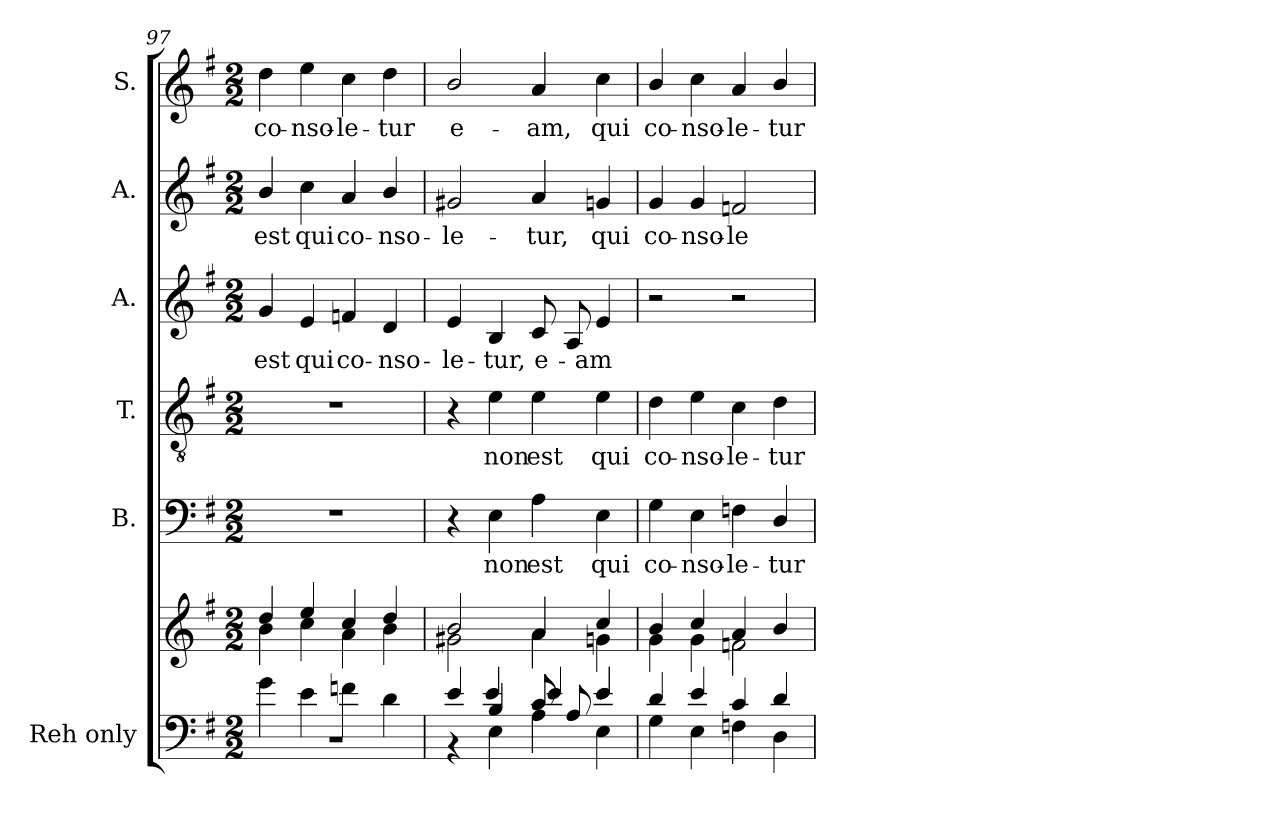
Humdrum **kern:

**kern	**kern	**kern	**text	**kern	**text	**kern	**text	**kern	**text	**kern	**text
*part6	*part6	*part5	*part5	*part4	*part4	*part3	*part3	*part2	*part2	*part1	*part1
*staff7	*staff6	*staff5	*staff5	*staff4	*staff4	*staff3	*staff3	*staff2	*staff2	*staff1	*staff1
*I"Reh  only	*	*I"B.	*	*I"T.	*	*I"A.	*	*I"A.	*	*I"S.	*
*	*	*I'B.	*	*I'T.	*	*I'A.	*	*I'A.	*	*	*
*clefF4	*clefG2	*clefF4	*	*clefGv2	*	*clefG2	*	*clefG2	*	*clefG2	*
*	*	*	*	*ITrd7c12	*	*	*	*	*	*	*
*k[f#]	*k[f#]	*k[f#]	*	*k[f#]	*	*k[f#]	*	*k[f#]	*	*k[f#]	*
*G:	*G:	*G:	*	*G:	*	*G:	*	*G:	*	*G:	*
*M2/2	*M2/2	*M2/2	*	*M2/2	*	*M2/2	*	*M2/2	*	*M2/2	*
=97	=97	=97	=97	=97	=97	=97	=97	=97	=97	=97	=97
*^	*^	*	*	*	*	*	*	*	*	*	*
!	!	!	!	!	!	!	!	!	!LO:LY:b:color=#000000	!	!	!	!
!	!	!	!	!	!	!	!	!	!	!	!LO:LY:b:color=#000000	!	!
!	!	!	!	!	!	!	!	!	!	!	!	!	!LO:LY:b:color=#000000
4gi\	1r	4ddi/	4bi\	1r	.	1r	.	4gi/	est	4bi/	est	4ddi\	co-
!	!	!	!	!	!	!	!	!	!LO:LY:b:color=#000000	!	!	!	!
!	!	!	!	!	!	!	!	!	!	!	!LO:LY:b:color=#000000	!	!
!	!	!	!	!	!	!	!	!	!	!	!	!	!LO:LY:b:color=#000000
4ei\	.	4eei/	4cci\	.	.	.	.	4ei/	qui	4cci\	qui	4eei\	-nso-
!	!	!	!	!	!	!	!	!	!LO:LY:b:color=#000000	!	!	!	!
!	!	!	!	!	!	!	!	!	!	!	!LO:LY:b:color=#000000	!	!
!	!	!	!	!	!	!	!	!	!	!	!	!	!LO:LY:b:color=#000000
4fni\	.	4cci/	4ai\	.	.	.	.	4fni/	co-	4ai/	co-	4cci\	-le-
!	!	!	!	!	!	!	!	!	!LO:LY:b:color=#000000	!	!	!	!
!	!	!	!	!	!	!	!	!	!	!	!LO:LY:b:color=#000000	!	!
!	!	!	!	!	!	!	!	!	!	!	!	!	!LO:LY:b:color=#000000
4di\	.	4ddi/	4bi\	.	.	.	.	4di/	-nso-	4bi/	-nso-	4ddi\	-tur
=98	=98	=98	=98	=98	=98	=98	=98	=98	=98	=98	=98	=98	=98
*	*^	*	*	*	*	*	*	*	*	*	*	*	*
!	!	!	!	!	!	!	!	!	!	!LO:LY:b:color=#000000	!	!	!	!
!	!	!	!	!	!	!	!	!	!	!	!	!LO:LY:b:color=#000000	!	!
!	!	!	!	!	!	!	!	!	!	!	!	!	!	!LO:LY:b:color=#000000
4ei/	4ryy	4r	2bi/	2g#Xi\	4r	.	4r	.	4ei/	-le-	2g#Xi/	-le-	2bi/	e-
!	!	!	!	!	!	!LO:LY:b:color=#000000	!	!	!	!	!	!	!	!
!	!	!	!	!	!	!	!	!LO:LY:b:color=#000000	!	!	!	!	!	!
!	!	!	!	!	!	!	!	!	!	!LO:LY:b:color=#000000	!	!	!	!
4Bi/	4ei/	4Ei\	.	.	4Ei\	non	4Ei\	non	4Bi/	-tur,	.	.	.	.
!	!	!	!	!	!	!LO:LY:b:color=#000000	!	!	!	!	!	!	!	!
!	!	!	!	!	!	!	!	!LO:LY:b:color=#000000	!	!	!	!	!	!
!	!	!	!	!	!	!	!	!	!	!LO:LY:b:color=#000000	!	!	!	!
!	!	!	!	!	!	!	!	!	!	!	!	!LO:LY:b:color=#000000	!	!
!	!	!	!	!	!	!	!	!	!	!	!	!	!	!LO:LY:b:color=#000000
8ci/	4ei/	4Ai\	4ai/	4ai\	4Ai\	est	4Ei\	est	8ci/	e-	4ai/	-tur,	4ai/	-am,
8Ai/	.	.	.	.	.	.	.	.	8Ai/	.	.	.	.	.
!	!	!	!	!	!	!LO:LY:b:color=#000000	!	!	!	!	!	!	!	!
!	!	!	!	!	!	!	!	!LO:LY:b:color=#000000	!	!	!	!	!	!
!	!	!	!	!	!	!	!	!	!	!LO:LY:b:color=#000000	!	!	!	!
!	!	!	!	!	!	!	!	!	!	!	!	!LO:LY:b:color=#000000	!	!
!	!	!	!	!	!	!	!	!	!	!	!	!	!	!LO:LY:b:color=#000000
4ei/	4ei/	4Ei\	4cci/	4gni\	4Ei\	qui	4Ei\	qui	4ei/	-am	4gni/	qui	4cci\	qui
*	*v	*v	*	*	*	*	*	*	*	*	*	*	*	*
=99	=99	=99	=99	=99	=99	=99	=99	=99	=99	=99	=99	=99	=99
*	*^	*	*	*	*	*	*	*	*	*	*	*	*
!	!	!	!	!	!	!LO:LY:b:color=#000000	!	!	!	!	!	!	!	!
*	*v	*v	*	*	*	*	*	*	*	*	*	*	*	*
*	*^	*	*	*	*	*	*	*	*	*	*	*	*
!	!	!	!	!	!	!	!	!LO:LY:b:color=#000000	!	!	!	!	!	!
*	*v	*v	*	*	*	*	*	*	*	*	*	*	*	*
*	*^	*	*	*	*	*	*	*	*	*	*	*	*
!	!	!	!	!	!	!	!	!	!	!	!	!LO:LY:b:color=#000000	!	!
*	*v	*v	*	*	*	*	*	*	*	*	*	*	*	*
*	*^	*	*	*	*	*	*	*	*	*	*	*	*
!	!	!	!	!	!	!	!	!	!	!	!	!	!	!LO:LY:b:color=#000000
*	*v	*v	*	*	*	*	*	*	*	*	*	*	*	*
4di/	4Gi\	4bi/	4gi\	4Gi\	co-	4Di\	co-	2r	.	4gi/	co-	4bi/	co-
!	!	!	!	!	!LO:LY:b:color=#000000	!	!	!	!	!	!	!	!
!	!	!	!	!	!	!	!LO:LY:b:color=#000000	!	!	!	!	!	!
!	!	!	!	!	!	!	!	!	!	!	!LO:LY:b:color=#000000	!	!
!	!	!	!	!	!	!	!	!	!	!	!	!	!LO:LY:b:color=#000000
4ei/	4Ei\	4cci/	4gi\	4Ei\	-nso-	4Ei\	-nso-	.	.	4gi/	-nso-	4cci\	-nso-
!	!	!	!	!	!LO:LY:b:color=#000000	!	!	!	!	!	!	!	!
!	!	!	!	!	!	!	!LO:LY:b:color=#000000	!	!	!	!	!	!
!	!	!	!	!	!	!	!	!	!	!	!LO:LY:b:color=#000000	!	!
!	!	!	!	!	!	!	!	!	!	!	!	!	!LO:LY:b:color=#000000
4ci/	4Fni\	4ai/	2fni\	4Fni\	-le-	4Ci\	-le-	2r	.	2fni/	-le-	4ai/	-le-
!	!	!	!	!	!LO:LY:b:color=#000000	!	!	!	!	!	!	!	!
!	!	!	!	!	!	!	!LO:LY:b:color=#000000	!	!	!	!	!	!
!	!	!	!	!	!	!	!	!	!	!	!	!	!LO:LY:b:color=#000000
4di/	4Di\	4bi/	.	4Di/	-tur	4Di\	-tur	.	.	.	.	4bi/	-tur
*v	*v	*	*	*	*	*	*	*	*	*	*	*	*
*	*v	*v	*	*	*	*	*	*	*	*	*	*
=	=	=	=	=	=	=	=	=	=	=	=
*-	*-	*-	*-	*-	*-	*-	*-	*-	*-	*-	*-
